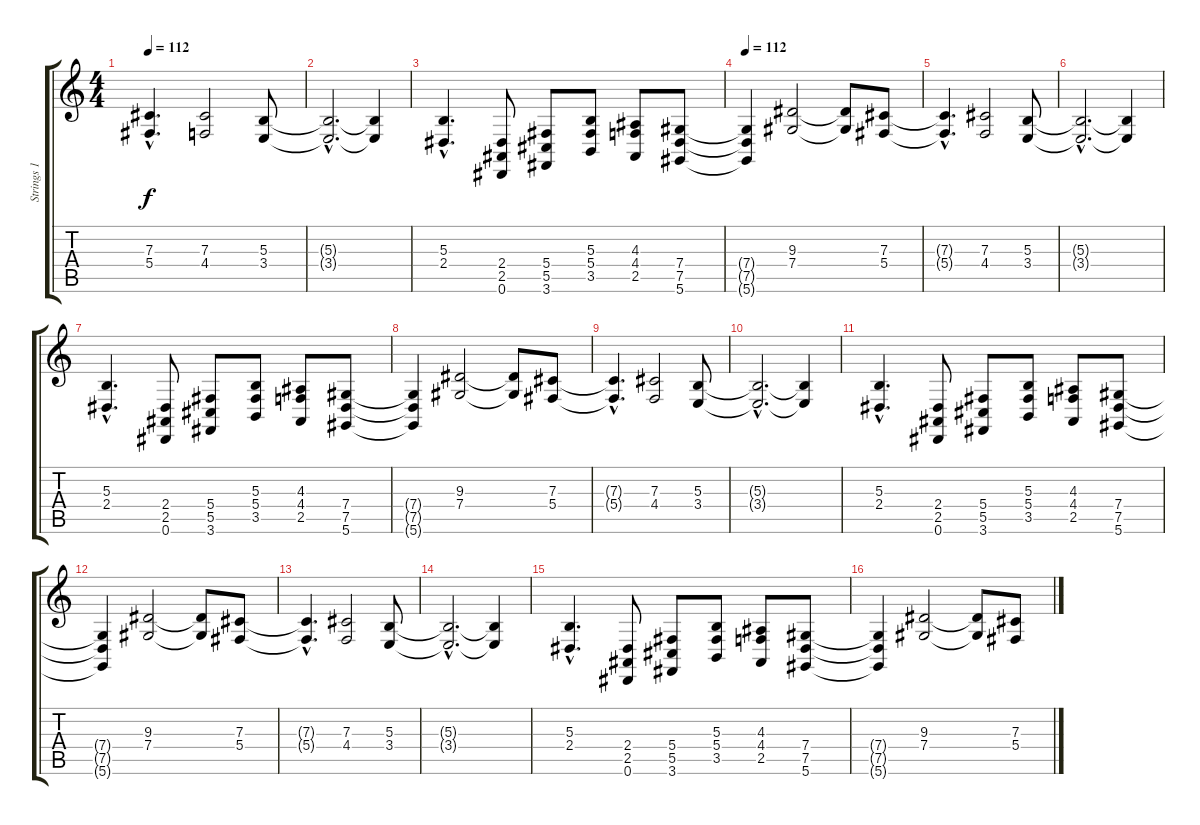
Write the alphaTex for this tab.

\track ("Strings 1" "Strings 1") {instrument stringensemble1}
\staff {score tabs}
\tuning (Eb4 Bb3 Gb3 Db3 Ab2 Eb2) {hide}
\ts (4 4)
\tempo 112
\clef g2
\ks c
(7.3{hac t} 5.4{hac t}).4{d dy f} (7.3 4.4).2 (5.3 3.4).8 |
(5.3{hac t} 3.4{hac t}).2{d} (5.3{t} 3.4{t}).4 |
(5.3{hac} 2.4{hac}).4{d} (2.4 2.5 0.6).8 (5.4 5.5 3.6).8 (5.3 5.4 3.5).8 (4.3 4.4 2.5).8 (7.4 7.5 5.6).8 |
\tempo 112
(7.4{t} 7.5{t} 5.6{t}).4{volume 13 balance 2} (9.3 7.4).2 (9.3{t} 7.4{t}).8 (7.3 5.4).8 |
(7.3{hac t} 5.4{hac t}).4{d} (7.3 4.4).2 (5.3 3.4).8 |
(5.3{hac t} 3.4{hac t}).2{d} (5.3{t} 3.4{t}).4 |
(5.3{hac} 2.4{hac}).4{d} (2.4 2.5 0.6).8 (5.4 5.5 3.6).8 (5.3 5.4 3.5).8 (4.3 4.4 2.5).8 (7.4 7.5 5.6).8 |
(7.4{t} 7.5{t} 5.6{t}).4 (9.3 7.4).2 (9.3{t} 7.4{t}).8 (7.3 5.4).8 |
(7.3{hac t} 5.4{hac t}).4{d} (7.3 4.4).2 (5.3 3.4).8 |
(5.3{hac t} 3.4{hac t}).2{d} (5.3{t} 3.4{t}).4 |
(5.3{hac} 2.4{hac}).4{d} (2.4 2.5 0.6).8 (5.4 5.5 3.6).8 (5.3 5.4 3.5).8 (4.3 4.4 2.5).8 (7.4 7.5 5.6).8 |
(7.4{t} 7.5{t} 5.6{t}).4 (9.3 7.4).2 (9.3{t} 7.4{t}).8 (7.3 5.4).8 |
(7.3{hac t} 5.4{hac t}).4{d} (7.3 4.4).2 (5.3 3.4).8 |
(5.3{hac t} 3.4{hac t}).2{d} (5.3{t} 3.4{t}).4 |
(5.3{hac} 2.4{hac}).4{d} (2.4 2.5 0.6).8 (5.4 5.5 3.6).8 (5.3 5.4 3.5).8 (4.3 4.4 2.5).8 (7.4 7.5 5.6).8 |
(7.4{t} 7.5{t} 5.6{t}).4 (9.3 7.4).2 (9.3{t} 7.4{t}).8 (7.3 5.4).8
